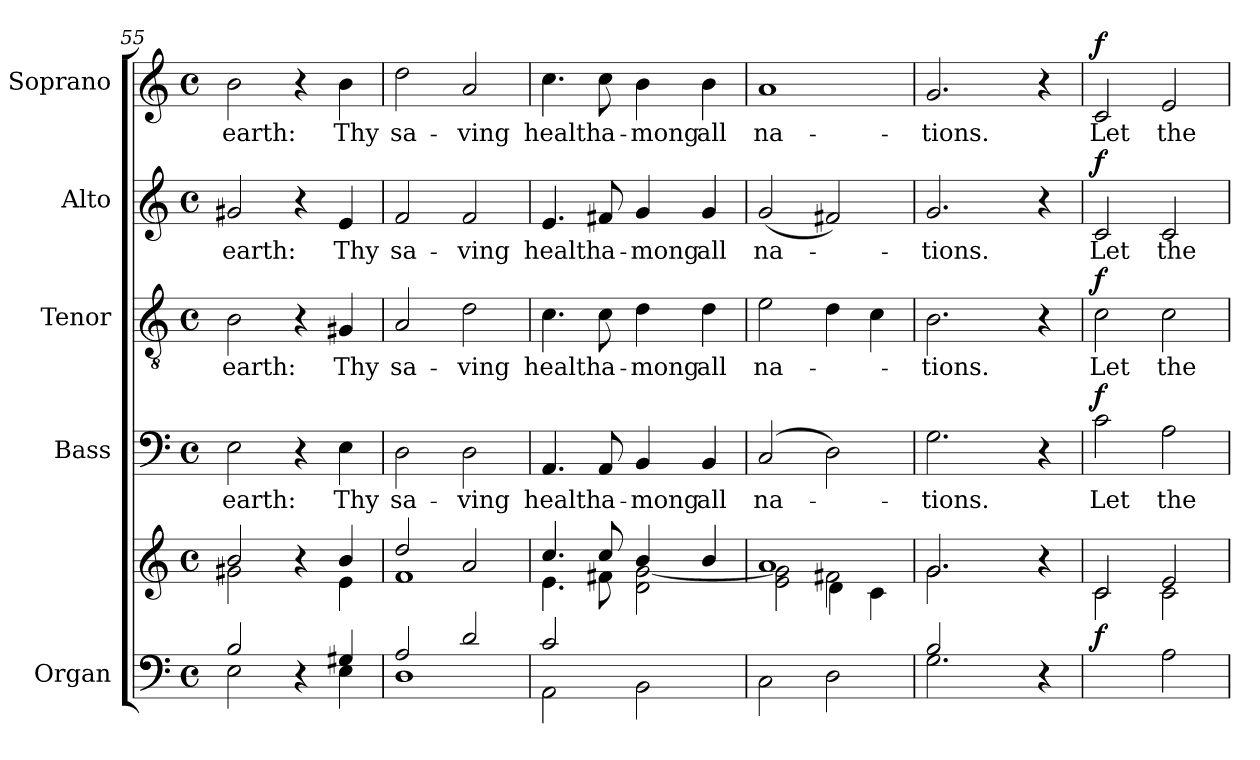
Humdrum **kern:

**kern	**kern	**dynam	**kern	**text	**dynam	**kern	**text	**dynam	**kern	**text	**dynam	**kern	**text	**dynam
*part5	*part5	*part5	*part4	*part4	*part4	*part3	*part3	*part3	*part2	*part2	*part2	*part1	*part1	*part1
*staff6	*staff5	*staff5/6	*staff4	*staff4	*staff4	*staff3	*staff3	*staff3	*staff2	*staff2	*staff2	*staff1	*staff1	*staff1
*I"Organ	*	*	*I"Bass	*	*	*I"Tenor	*	*	*I"Alto	*	*	*I"Soprano	*	*
*I'Org.	*	*	*I'B.	*	*	*I'T.	*	*	*I'A.	*	*	*I'S.	*	*
*clefF4	*clefG2	*	*clefF4	*	*	*clefGv2	*	*	*clefG2	*	*	*clefG2	*	*
*	*	*	*	*	*	*ITrd7c12	*	*	*	*	*	*	*	*
*k[]	*k[]	*	*k[]	*	*	*k[]	*	*	*k[]	*	*	*k[]	*	*
*C:	*C:	*	*C:	*	*	*C:	*	*	*C:	*	*	*C:	*	*
*M4/4	*M4/4	*	*M4/4	*	*	*M4/4	*	*	*M4/4	*	*	*M4/4	*	*
*met(c)	*met(c)	*	*met(c)	*	*	*met(c)	*	*	*met(c)	*	*	*met(c)	*	*
=55	=55	=55	=55	=55	=55	=55	=55	=55	=55	=55	=55	=55	=55	=55
*^	*^	*	*	*	*	*	*	*	*	*	*	*	*	*
!	!	!	!	!	!	!LO:LY:b:color=#000000	!	!	!	!	!	!	!	!	!	!
!	!	!	!	!	!	!	!	!	!LO:LY:b:color=#000000	!	!	!	!	!	!	!
!	!	!	!	!	!	!	!	!	!	!	!	!LO:LY:b:color=#000000	!	!	!	!
!	!	!	!	!	!	!	!	!	!	!	!	!	!	!	!LO:LY:b:color=#000000	!
2Bi/	2Ei\	2bi/	2g#Xi\	.	2Ei\	earth:	.	2BBi\	earth:	.	2g#Xi/	earth:	.	2bi\	earth:	.
4ryy	4r	4r	4ryy	.	4r	.	.	4r	.	.	4r	.	.	4r	.	.
!	!	!	!	!	!	!LO:LY:b:color=#000000	!	!	!	!	!	!	!	!	!	!
!	!	!	!	!	!	!	!	!	!LO:LY:b:color=#000000	!	!	!	!	!	!	!
!	!	!	!	!	!	!	!	!	!	!	!	!LO:LY:b:color=#000000	!	!	!	!
!	!	!	!	!	!	!	!	!	!	!	!	!	!	!	!LO:LY:b:color=#000000	!
4G#Xi/	4Ei\	4bi/	4ei\	.	4Ei\	Thy	.	4GG#Xi/	Thy	.	4ei/	Thy	.	4bi\	Thy	.
!!LO:PB:g=z
=56	=56	=56	=56	=56	=56	=56	=56	=56	=56	=56	=56	=56	=56	=56	=56	=56
!	!	!	!	!	!	!LO:LY:b:color=#000000	!	!	!	!	!	!	!	!	!	!
!	!	!	!	!	!	!	!	!	!LO:LY:b:color=#000000	!	!	!	!	!	!	!
!	!	!	!	!	!	!	!	!	!	!	!	!LO:LY:b:color=#000000	!	!	!	!
!	!	!	!	!	!	!	!	!	!	!	!	!	!	!	!LO:LY:b:color=#000000	!
2Ai/	1Di	2ddi/	1fi	.	2Di\	sa-	.	2AAi/	sa-	.	2fi/	sa-	.	2ddi\	sa-	.
!	!	!	!	!	!	!LO:LY:b:color=#000000	!	!	!	!	!	!	!	!	!	!
!	!	!	!	!	!	!	!	!	!LO:LY:b:color=#000000	!	!	!	!	!	!	!
!	!	!	!	!	!	!	!	!	!	!	!	!LO:LY:b:color=#000000	!	!	!	!
!	!	!	!	!	!	!	!	!	!	!	!	!	!	!	!LO:LY:b:color=#000000	!
2di/	.	2ai/	.	.	2Di\	-ving	.	2Di\	-ving	.	2fi/	-ving	.	2ai/	-ving	.
=57	=57	=57	=57	=57	=57	=57	=57	=57	=57	=57	=57	=57	=57	=57	=57	=57
!	!	!	!	!	!	!LO:LY:b:color=#000000	!	!	!	!	!	!	!	!	!	!
!	!	!	!	!	!	!	!	!	!LO:LY:b:color=#000000	!	!	!	!	!	!	!
!	!	!	!	!	!	!	!	!	!	!	!	!LO:LY:b:color=#000000	!	!	!	!
!	!	!	!	!	!	!	!	!	!	!	!	!	!	!	!LO:LY:b:color=#000000	!
2ci/	2AAi\	4.cci/	4.ei\	.	4.AAi/	health	.	4.Ci\	health	.	4.ei/	health	.	4.cci\	health	.
!	!	!	!	!	!	!LO:LY:b:color=#000000	!	!	!	!	!	!	!	!	!	!
!	!	!	!	!	!	!	!	!	!LO:LY:b:color=#000000	!	!	!	!	!	!	!
!	!	!	!	!	!	!	!	!	!	!	!	!LO:LY:b:color=#000000	!	!	!	!
!	!	!	!	!	!	!	!	!	!	!	!	!	!	!	!LO:LY:b:color=#000000	!
.	.	8cci/	8f#Xi\	.	8AAi/	a-	.	8Ci\	a-	.	8f#Xi/	a-	.	8cci\	a-	.
!	!	!	!	!	!	!LO:LY:b:color=#000000	!	!	!	!	!	!	!	!	!	!
!	!	!	!	!	!	!	!	!	!LO:LY:b:color=#000000	!	!	!	!	!	!	!
!	!	!	!	!	!	!	!	!	!	!	!	!LO:LY:b:color=#000000	!	!	!	!
!	!	!	!	!	!	!	!	!	!	!	!	!	!	!	!LO:LY:b:color=#000000	!
2ryy	2BBi\	4bi/	2di\ [<2gi	.	4BBi/	-mong	.	4Di\	-mong	.	4gi/	-mong	.	4bi\	-mong	.
!	!	!	!	!	!	!LO:LY:b:color=#000000	!	!	!	!	!	!	!	!	!	!
!	!	!	!	!	!	!	!	!	!LO:LY:b:color=#000000	!	!	!	!	!	!	!
!	!	!	!	!	!	!	!	!	!	!	!	!LO:LY:b:color=#000000	!	!	!	!
!	!	!	!	!	!	!	!	!	!	!	!	!	!	!	!LO:LY:b:color=#000000	!
.	.	4bi/	.	.	4BBi/	all	.	4Di\	all	.	4gi/	all	.	4bi\	all	.
*v	*v	*	*	*	*	*	*	*	*	*	*	*	*	*	*	*
=58	=58	=58	=58	=58	=58	=58	=58	=58	=58	=58	=58	=58	=58	=58	=58
*	*	*^	*	*	*	*	*	*	*	*	*	*	*	*	*
!	!	!	!	!	!	!LO:LY:b:color=#000000	!	!	!	!	!	!	!	!	!	!
!	!	!	!	!	!	!	!	!	!LO:LY:b:color=#000000	!	!	!	!	!	!	!
!	!	!	!	!	!	!	!	!	!	!	!	!LO:LY:b:color=#000000	!	!	!	!
!	!	!	!	!	!	!	!	!	!	!	!	!	!	!	!LO:LY:b:color=#000000	!
2Ci\	1ai	2ryy	2ei\ 2gi]	.	(2Ci/	na-	.	2Ei\	na-	.	(2gi/	na-	.	1ai	na-	.
2Di\	.	2f#Xi\	4di\	.	2Di\)	.	.	4Di\	.	.	2f#Xi/)	.	.	.	.	.
.	.	.	4ci\	.	.	.	.	4Ci\	.	.	.	.	.	.	.	.
*	*	*v	*v	*	*	*	*	*	*	*	*	*	*	*	*	*
=59	=59	=59	=59	=59	=59	=59	=59	=59	=59	=59	=59	=59	=59	=59	=59
*^	*	*	*	*	*	*	*	*	*	*	*	*	*	*	*
*	*	*	*^	*	*	*	*	*	*	*	*	*	*	*	*	*
!	!	!	!	!	!	!	!LO:LY:b:color=#000000	!	!	!	!	!	!	!	!	!	!
*	*	*	*v	*v	*	*	*	*	*	*	*	*	*	*	*	*	*
*	*	*	*^	*	*	*	*	*	*	*	*	*	*	*	*	*
!	!	!	!	!	!	!	!	!	!	!LO:LY:b:color=#000000	!	!	!	!	!	!	!
*	*	*	*v	*v	*	*	*	*	*	*	*	*	*	*	*	*	*
*	*	*	*^	*	*	*	*	*	*	*	*	*	*	*	*	*
!	!	!	!	!	!	!	!	!	!	!	!	!	!LO:LY:b:color=#000000	!	!	!	!
*	*	*	*v	*v	*	*	*	*	*	*	*	*	*	*	*	*	*
*	*	*	*^	*	*	*	*	*	*	*	*	*	*	*	*	*
!	!	!	!	!	!	!	!	!	!	!	!	!	!	!	!	!LO:LY:b:color=#000000	!
*	*	*	*v	*v	*	*	*	*	*	*	*	*	*	*	*	*	*
2Bi/	2.Gi\	2.gi/	2.gi\	.	2.Gi\	-tions.	.	2.BBi\	-tions.	.	2.gi/	-tions.	.	2.gi/	-tions.	.
2ryy	.	.	.	.	.	.	.	.	.	.	.	.	.	.	.	.
.	4r	4r	4ryy	.	4r	.	.	4r	.	.	4r	.	.	4r	.	.
*v	*v	*	*	*	*	*	*	*	*	*	*	*	*	*	*	*
=60	=60	=60	=60	=60	=60	=60	=60	=60	=60	=60	=60	=60	=60	=60	=60
*^	*	*	*	*	*	*	*	*	*	*	*	*	*	*	*
!	!	!	!	!	!	!LO:LY:b:color=#000000	!	!	!	!	!	!	!	!	!	!
*v	*v	*	*	*	*	*	*	*	*	*	*	*	*	*	*	*
*^	*	*	*	*	*	*	*	*	*	*	*	*	*	*	*
!	!	!	!	!	!	!	!	!	!LO:LY:b:color=#000000	!	!	!	!	!	!	!
*v	*v	*	*	*	*	*	*	*	*	*	*	*	*	*	*	*
*^	*	*	*	*	*	*	*	*	*	*	*	*	*	*	*
!	!	!	!	!	!	!	!	!	!	!	!	!LO:LY:b:color=#000000	!	!	!	!
*v	*v	*	*	*	*	*	*	*	*	*	*	*	*	*	*	*
*^	*	*	*	*	*	*	*	*	*	*	*	*	*	*	*
!	!	!	!	!	!	!	!	!	!	!	!	!	!	!	!LO:LY:b:color=#000000	!
*v	*v	*	*	*	*	*	*	*	*	*	*	*	*	*	*	*
2ryy	2ci/	2ci\	f	2ci\	Let	f	2Ci\	Let	f	2ci/	Let	f	2ci/	Let	f
!	!	!	!	!	!LO:LY:b:color=#000000	!	!	!	!	!	!	!	!	!	!
!	!	!	!	!	!	!	!	!LO:LY:b:color=#000000	!	!	!	!	!	!	!
!	!	!	!	!	!	!	!	!	!	!	!LO:LY:b:color=#000000	!	!	!	!
!	!	!	!	!	!	!	!	!	!	!	!	!	!	!LO:LY:b:color=#000000	!
2Ai\	2ei/	2ci\	.	2Ai\	the	.	2Ci\	the	.	2ci/	the	.	2ei/	the	.
*	*v	*v	*	*	*	*	*	*	*	*	*	*	*	*	*
=	=	=	=	=	=	=	=	=	=	=	=	=	=	=
*-	*-	*-	*-	*-	*-	*-	*-	*-	*-	*-	*-	*-	*-	*-
